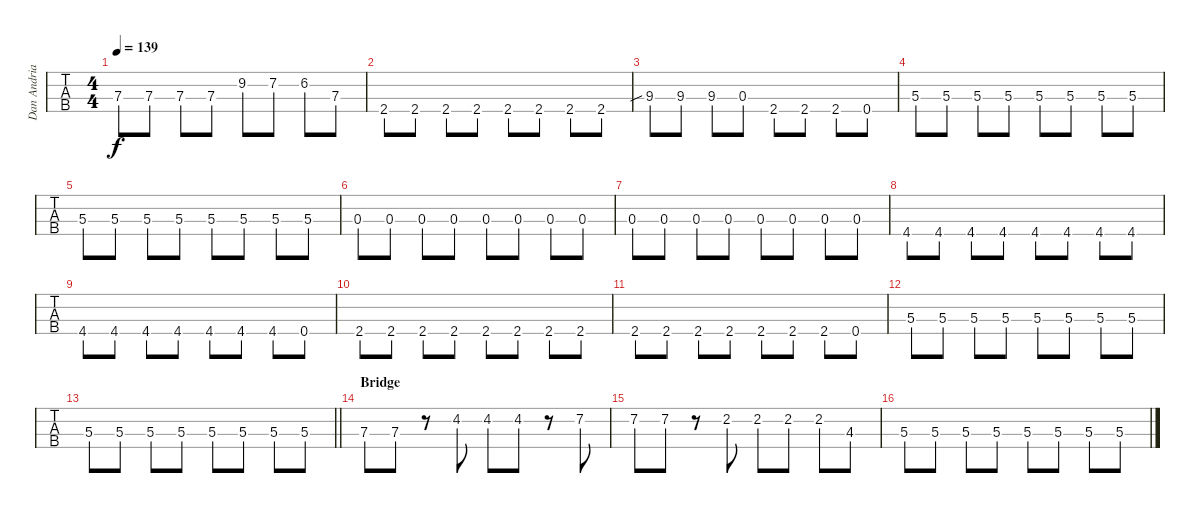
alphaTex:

\track ("Dan Andriano - Bass" "Dan Andria") {instrument electricbassfinger}
\staff {tabs}
\tuning (G2 D2 A1 E1) {hide}
\ts (4 4)
\tempo 139
\clef f4
\ks a
7.3.8{dy f} 7.3.8 7.3.8 7.3.8 9.2.8 7.2.8 6.2.8 7.3.8 |
2.4.8 2.4.8 2.4.8 2.4.8 2.4.8 2.4.8 2.4.8 2.4.8 |
9.3{sib}.8 9.3.8 9.3.8 0.3.8 2.4.8 2.4.8 2.4.8 0.4.8 |
5.3.8 5.3.8 5.3.8 5.3.8 5.3.8 5.3.8 5.3.8 5.3.8 |
5.3.8 5.3.8 5.3.8 5.3.8 5.3.8 5.3.8 5.3.8 5.3.8 |
0.3.8 0.3.8 0.3.8 0.3.8 0.3.8 0.3.8 0.3.8 0.3.8 |
0.3.8 0.3.8 0.3.8 0.3.8 0.3.8 0.3.8 0.3.8 0.3.8 |
4.4.8 4.4.8 4.4.8 4.4.8 4.4.8 4.4.8 4.4.8 4.4.8 |
4.4.8 4.4.8 4.4.8 4.4.8 4.4.8 4.4.8 4.4.8 0.4.8 |
2.4.8 2.4.8 2.4.8 2.4.8 2.4.8 2.4.8 2.4.8 2.4.8 |
2.4.8 2.4.8 2.4.8 2.4.8 2.4.8 2.4.8 2.4.8 0.4.8 |
5.3.8 5.3.8 5.3.8 5.3.8 5.3.8 5.3.8 5.3.8 5.3.8 |
\barLineRight lightlight
5.3.8 5.3.8 5.3.8 5.3.8 5.3.8 5.3.8 5.3.8 5.3.8 |
\section ("" "Bridge")
7.3.8 7.3.8 r.8 4.2.8 4.2.8 4.2.8 r.8 7.2.8 |
7.2.8 7.2.8 r.8 2.2.8 2.2.8 2.2.8 2.2.8 4.3.8 |
5.3.8 5.3.8 5.3.8 5.3.8 5.3.8 5.3.8 5.3.8 5.3.8
